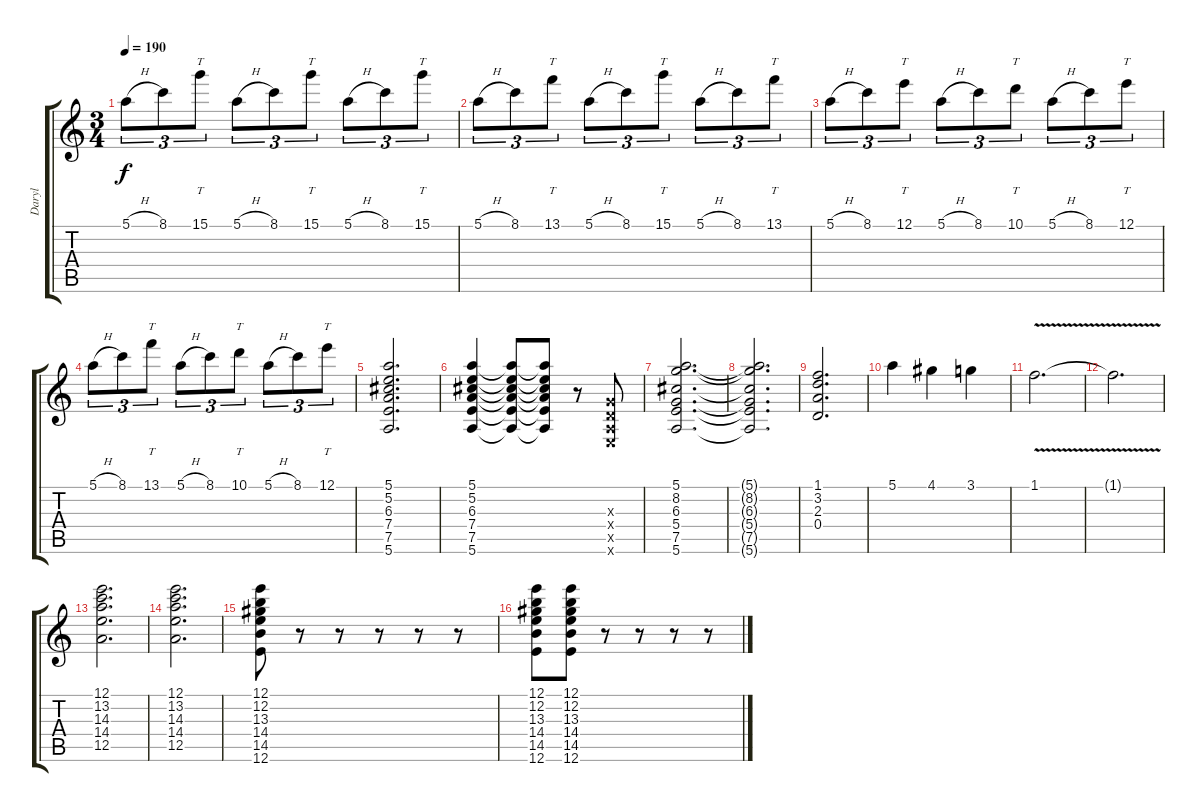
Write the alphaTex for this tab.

\track ("Daryl" "Daryl") {instrument distortionguitar}
\staff {score tabs}
\tuning (E4 B3 G3 D3 A2 E2) {hide}
\ts (3 4)
\tempo 190
\clef g2
\ks c
5.1{h}.8{tu (3 2) dy f} 8.1.8{tu (3 2)} 15.1.8{tt tu (3 2)} 5.1{h}.8{tu (3 2)} 8.1.8{tu (3 2)} 15.1.8{tt tu (3 2)} 5.1{h}.8{tu (3 2)} 8.1.8{tu (3 2)} 15.1.8{tt tu (3 2)} |
5.1{h}.8{tu (3 2)} 8.1.8{tu (3 2)} 13.1.8{tt tu (3 2)} 5.1{h}.8{tu (3 2)} 8.1.8{tu (3 2)} 15.1.8{tt tu (3 2)} 5.1{h}.8{tu (3 2)} 8.1.8{tu (3 2)} 13.1.8{tt tu (3 2)} |
5.1{h}.8{tu (3 2)} 8.1.8{tu (3 2)} 12.1.8{tt tu (3 2)} 5.1{h}.8{tu (3 2)} 8.1.8{tu (3 2)} 10.1.8{tt tu (3 2)} 5.1{h}.8{tu (3 2)} 8.1.8{tu (3 2)} 12.1.8{tt tu (3 2)} |
5.1{h}.8{tu (3 2)} 8.1.8{tu (3 2)} 13.1.8{tt tu (3 2)} 5.1{h}.8{tu (3 2)} 8.1.8{tu (3 2)} 10.1.8{tt tu (3 2)} 5.1{h}.8{tu (3 2)} 8.1.8{tu (3 2)} 12.1.8{tt tu (3 2)} |
(5.1 5.2 6.3 7.4 7.5 5.6).2{d} |
(5.1 5.2 6.3 7.4 7.5 5.6).4 (5.1{t} 5.2{t} 6.3{t} 7.4{t} 7.5{t} 5.6{t}).8 (5.1{t} 5.2{t} 6.3{t} 7.4{t} 7.5{t} 5.6{t}).8 r.8 (0.3{x} 0.4{x} 0.5{x} 0.6{x}).8 |
(5.1 8.2 6.3 5.4 7.5 5.6).2{d} |
(5.1{t} 8.2{t} 6.3{t} 5.4{t} 7.5{t} 5.6{t}).2{d} |
(1.1 3.2 2.3 0.4).2{d} |
5.1.4 4.1.4 3.1.4 |
1.1{v}.2{d} |
1.1{t}.2{d} |
(12.1 13.2 14.3 14.4 12.5).2{d} |
(12.1 13.2 14.3 14.4 12.5).2{d} |
(12.1 12.2 13.3 14.4 14.5 12.6).8 r.8 r.8 r.8 r.8 r.8 |
(12.1 12.2 13.3 14.4 14.5 12.6).8 (12.1 12.2 13.3 14.4 14.5 12.6).8 r.8 r.8 r.8 r.8
